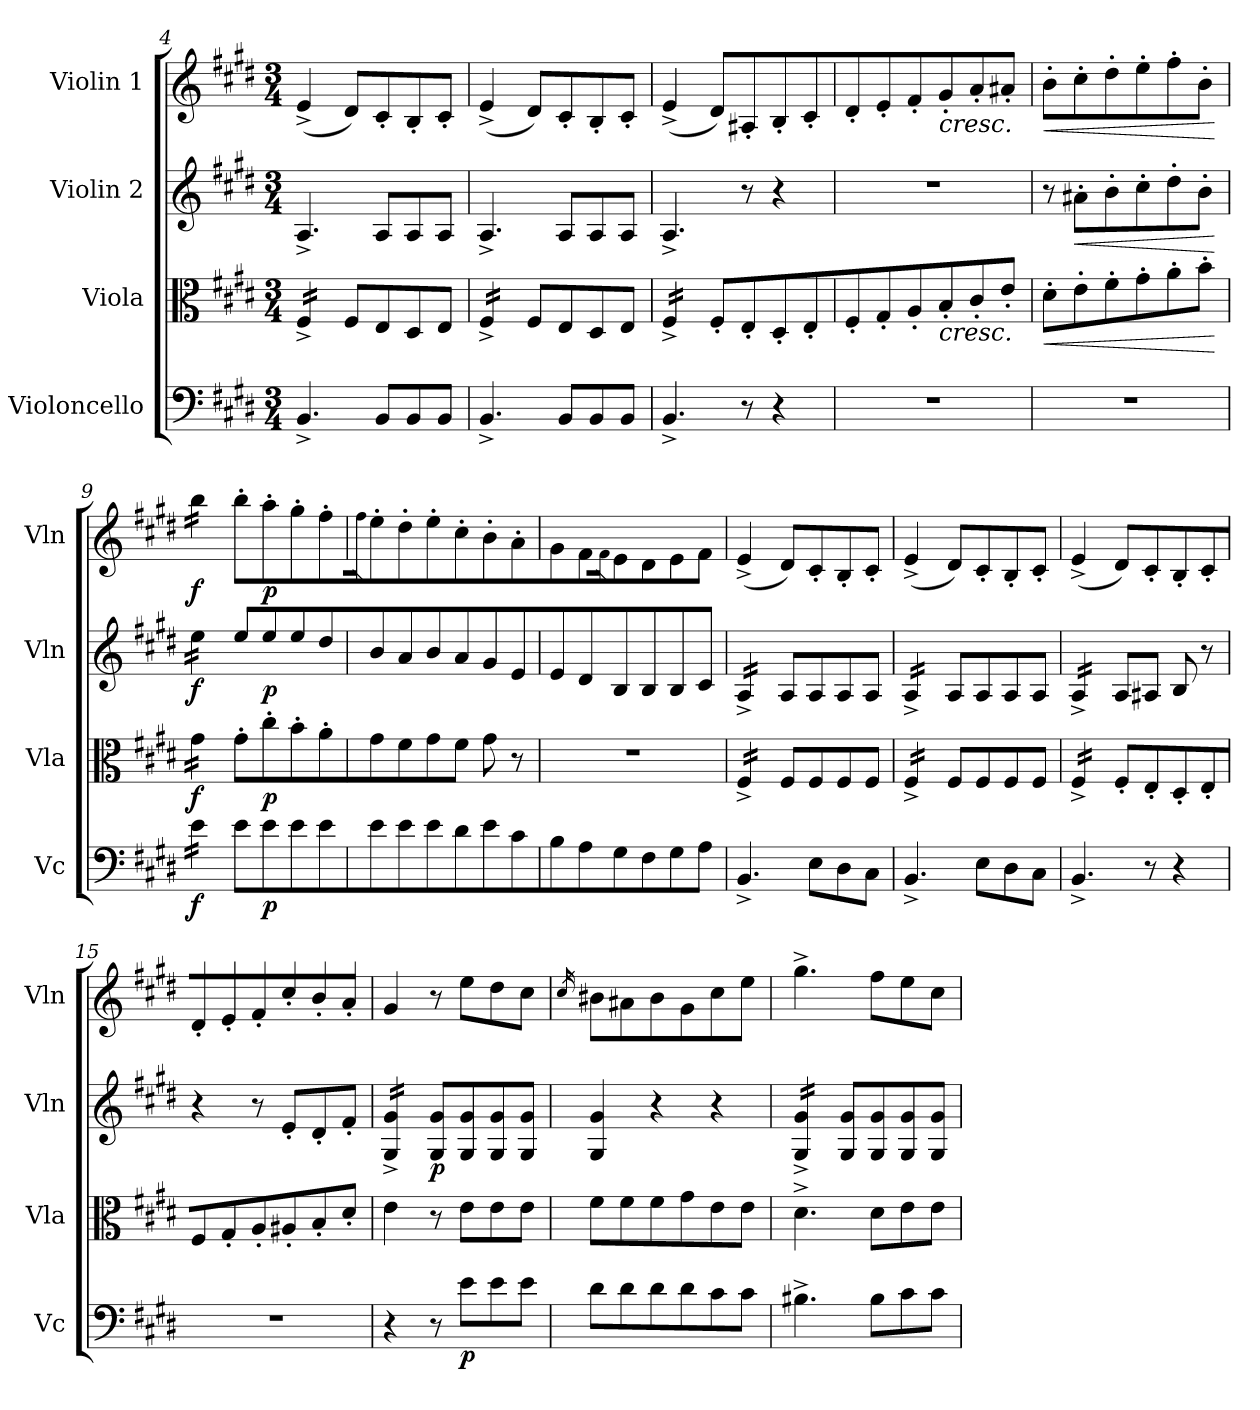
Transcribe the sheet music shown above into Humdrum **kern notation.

**kern	**dynam	**kern	**dynam	**kern	**dynam	**kern	**dynam
*part4	*part4	*part3	*part3	*part2	*part2	*part1	*part1
*staff4	*staff4	*staff3	*staff3	*staff2	*staff2	*staff1	*staff1
*I"Violoncello	*	*I"Viola	*	*I"Violin 2	*	*I"Violin 1	*
*I'Vc	*	*I'Vla	*	*I'Vln	*	*I'Vln	*
*clefF4	*	*clefC3	*	*clefG2	*	*clefG2	*
*k[f#c#g#d#]	*	*k[f#c#g#d#]	*	*k[f#c#g#d#]	*	*k[f#c#g#d#]	*
*M3/4	*	*M3/4	*	*M3/4	*	*M3/4	*
=4	=4	=4	=4	=4	=4	=4	=4
*	*	*tremolo	*	*	*	*	*
4.BB^/	.	16F#^/LL	.	4.A^/	.	(4e^/	.
.	.	16F#^/	.	.	.	.	.
.	.	16F#^/	.	.	.	.	.
.	.	16F#^/JJ	.	.	.	.	.
*	*	*Xtremolo	*	*	*	*	*
.	.	8F#/L	.	.	.	8d#/L)	.
8BB/L	.	8E/	.	8A/L	.	8c#'/	.
8BB/	.	8D#/	.	8A/	.	8B'/	.
8BB/J	.	8E/J	.	8A/J	.	8c#'/J	.
=5	=5	=5	=5	=5	=5	=5	=5
*	*	*tremolo	*	*	*	*	*
4.BB^/	.	16F#^/LL	.	4.A^/	.	(4e^/	.
.	.	16F#^/	.	.	.	.	.
.	.	16F#^/	.	.	.	.	.
.	.	16F#^/JJ	.	.	.	.	.
*	*	*Xtremolo	*	*	*	*	*
.	.	8F#/L	.	.	.	8d#/L)	.
8BB/L	.	8E/	.	8A/L	.	8c#'/	.
8BB/	.	8D#/	.	8A/	.	8B'/	.
8BB/J	.	8E/J	.	8A/J	.	8c#'/J	.
=6	=6	=6	=6	=6	=6	=6	=6
*	*	*tremolo	*	*	*	*	*
4.BB^/	.	16F#^/LL	.	4.A^/	.	(4e^/	.
.	.	16F#^/	.	.	.	.	.
.	.	16F#^/	.	.	.	.	.
.	.	16F#^/JJ	.	.	.	.	.
*	*	*Xtremolo	*	*	*	*	*
.	.	8F#'/L	.	.	.	8d#/L)	.
8r	.	8E'/	.	8r	.	8A#X'/	.
4r	.	8D#'/	.	4r	.	8B'/	.
.	.	8E'/	.	.	.	8c#'/	.
=7	=7	=7	=7	=7	=7	=7	=7
2.r	.	8F#'/	.	2.r	.	8d#'/	.
.	.	8G#'/	.	.	.	8e'/	.
.	.	8A'/	.	.	.	8f#'/	.
!	!	!	!	!	!	!LO:TX:b:i:t=cresc.	!
!	!	!LO:TX:b:i:t=cresc.	!	!	!	!	!
.	.	8B'/	.	.	.	8g#'/	.
.	.	8c#'/	.	.	.	8a'/	.
.	.	8e'/J	.	.	.	8a#X'/J	.
!!LO:LB:g=z
=8	=8	=8	=8	=8	=8	=8	=8
!	!	!	!LO:HP:b	!	!	!	!LO:HP:b
2.r	.	8d#'\L	<	8r	.	8b'\L	<
!	!	!	!	!	!LO:HP:b	!	!
.	.	8e'\	.	8a#X'\L	<	8cc#'\	.
.	.	8f#'\	.	8b'\	.	8dd#'\	.
.	.	8g#'\	.	8cc#'\	.	8ee'\	.
.	.	8a'\	.	8dd#'\	.	8ff#'\	.
.	.	8b'\J	.	8b'\J	.	8b'\J	.
.	.	.	[	.	[	.	[
!!LO:LB:g=z
=9	=9	=9	=9	=9	=9	=9	=9
!	!LO:DY:b	!	!LO:DY:b	!	!LO:DY:b	!	!LO:DY:b
*tremolo	*	*	*	*	*	*	*
*	*	*tremolo	*	*	*	*	*
*	*	*	*	*tremolo	*	*	*
*	*	*	*	*	*	*tremolo	*
16e\LL	f	16g#\LL	f	16ee\LL	f	16bb\LL	f
16e\	.	16g#\	.	16ee\	.	16bb\	.
16e\	.	16g#\	.	16ee\	.	16bb\	.
16e\JJ	.	16g#\JJ	.	16ee\JJ	.	16bb\JJ	.
*	*	*	*	*	*	*Xtremolo	*
*	*	*	*	*Xtremolo	*	*	*
*	*	*Xtremolo	*	*	*	*	*
*Xtremolo	*	*	*	*	*	*	*
8e\L	.	8g#'\L	.	8ee/L	.	8bb'\L	.
!	!LO:DY:b	!	!LO:DY:b	!	!LO:DY:b	!	!LO:DY:b
8e\	p	8cc#'\	p	8ee/	p	8aa'\	p
8e\	.	8b'\	.	8ee/	.	8gg#'\	.
8e\	.	8a'\	.	8dd#/	.	8ff#'\	.
=10	=10	=10	=10	=10	=10	=10	=10
.	.	.	.	.	.	16qff#/	.
8e\	.	8g#\	.	8b/	.	8ee'\	.
8e\	.	8f#\	.	8a/	.	8dd#'\	.
8e\	.	8g#\	.	8b/	.	8ee'\	.
8d#\	.	8f#\J	.	8a/	.	8cc#'\	.
8e\	.	8g#\	.	8g#/	.	8b'\	.
8c#\	.	8r	.	8e/	.	8a'\	.
=11	=11	=11	=11	=11	=11	=11	=11
8B\	.	2.r	.	8e/	.	8g#\	.
8A\	.	.	.	8d#/	.	8f#\	.
.	.	.	.	.	.	16qf#/	.
8G#\	.	.	.	8B/	.	8e\	.
8F#\	.	.	.	8B/	.	8d#\	.
8G#\	.	.	.	8B/	.	8e\	.
8A\J	.	.	.	8c#/J	.	8f#\J	.
=12	=12	=12	=12	=12	=12	=12	=12
*	*	*tremolo	*	*	*	*	*
*	*	*	*	*tremolo	*	*	*
4.BB^/	.	16F#^/LL	.	16A^/LL	.	(4e^/	.
.	.	16F#^/	.	16A^/	.	.	.
.	.	16F#^/	.	16A^/	.	.	.
.	.	16F#^/JJ	.	16A^/JJ	.	.	.
*	*	*	*	*Xtremolo	*	*	*
*	*	*Xtremolo	*	*	*	*	*
.	.	8F#/L	.	8A/L	.	8d#/L)	.
8E\L	.	8F#/	.	8A/	.	8c#'/	.
8D#\	.	8F#/	.	8A/	.	8B'/	.
8C#\J	.	8F#/J	.	8A/J	.	8c#'/J	.
=13	=13	=13	=13	=13	=13	=13	=13
*	*	*tremolo	*	*	*	*	*
*	*	*	*	*tremolo	*	*	*
4.BB^/	.	16F#^/LL	.	16A^/LL	.	(4e^/	.
.	.	16F#^/	.	16A^/	.	.	.
.	.	16F#^/	.	16A^/	.	.	.
.	.	16F#^/JJ	.	16A^/JJ	.	.	.
*	*	*	*	*Xtremolo	*	*	*
*	*	*Xtremolo	*	*	*	*	*
.	.	8F#/L	.	8A/L	.	8d#/L)	.
8E\L	.	8F#/	.	8A/	.	8c#'/	.
8D#\	.	8F#/	.	8A/	.	8B'/	.
8C#\J	.	8F#/J	.	8A/J	.	8c#'/J	.
=14	=14	=14	=14	=14	=14	=14	=14
*	*	*tremolo	*	*	*	*	*
*	*	*	*	*tremolo	*	*	*
4.BB^/	.	16F#^/LL	.	16A^/LL	.	(4e^/	.
.	.	16F#^/	.	16A^/	.	.	.
.	.	16F#^/	.	16A^/	.	.	.
.	.	16F#^/JJ	.	16A^/JJ	.	.	.
*	*	*	*	*Xtremolo	*	*	*
*	*	*Xtremolo	*	*	*	*	*
.	.	8F#'/L	.	8A/L	.	8d#/L)	.
8r	.	8E'/	.	8A#X/J	.	8c#'/	.
4r	.	8D#'/	.	8B/	.	8B'/	.
.	.	8E'/	.	8r	.	8c#'/	.
=15	=15	=15	=15	=15	=15	=15	=15
2.r	.	8F#/	.	4r	.	8d#'/	.
.	.	8G#'/	.	.	.	8e'/	.
.	.	8A'/	.	8r	.	8f#'/	.
.	.	8A#X'/	.	8e'/L	.	8cc#'/	.
.	.	8B'/	.	8d#'/	.	8b'/	.
.	.	8d#'/J	.	8f#'/J	.	8a'/J	.
=16	=16	=16	=16	=16	=16	=16	=16
*	*	*	*	*tremolo	*	*	*
4r	.	4e\	.	16G#/^ 16g#/^LL	.	4g#/	.
.	.	.	.	16G#/^ 16g#/^	.	.	.
.	.	.	.	16G#/^ 16g#/^	.	.	.
.	.	.	.	16G#/^ 16g#/^JJ	.	.	.
*	*	*	*	*Xtremolo	*	*	*
!	!	!	!	!	!LO:DY:b	!	!
8r	.	8r	.	8G#/ 8g#/L	p	8r	.
!	!LO:DY:b	!	!LO:DY:b	!	!	!	!
!	!	!	!LO:DY:n=1:b	!	!	!	!LO:DY:b
!	!	!	!	!	!	!	!LO:DY:n=1:b
8e\L	p	8e\L	p other-dynamics	8G#/ 8g#/	.	8ee\L	p other-dynamics
8e\	.	8e\	.	8G#/ 8g#/	.	8dd#\	.
8e\J	.	8e\J	.	8G#/ 8g#/J	.	8cc#\J	.
!!LO:LB:g=z
=17	=17	=17	=17	=17	=17	=17	=17
.	.	.	.	.	.	16qcc#/	.
8d#\L	.	8f#\L	.	4G#/ 4g#/	.	8b#X\L	.
8d#\	.	8f#\	.	.	.	8a#X\	.
8d#\	.	8f#\	.	4r	.	8b#\	.
8d#\	.	8g#\	.	.	.	8g#\	.
8c#\	.	8e\	.	4r	.	8cc#\	.
8c#\J	.	8e\J	.	.	.	8ee\J	.
=18	=18	=18	=18	=18	=18	=18	=18
*	*	*	*	*tremolo	*	*	*
4.B#X^\	.	4.d#^\	.	16G#/^ 16g#/^LL	.	4.gg#^\	.
.	.	.	.	16G#/^ 16g#/^	.	.	.
.	.	.	.	16G#/^ 16g#/^	.	.	.
.	.	.	.	16G#/^ 16g#/^JJ	.	.	.
*	*	*	*	*Xtremolo	*	*	*
.	.	.	.	8G#/ 8g#/L	.	.	.
8B#\L	.	8d#\L	.	8G#/ 8g#/	.	8ff#\L	.
8c#\	.	8e\	.	8G#/ 8g#/	.	8ee\	.
8c#\J	.	8e\J	.	8G#/ 8g#/J	.	8cc#\J	.
=	=	=	=	=	=	=	=
*-	*-	*-	*-	*-	*-	*-	*-
